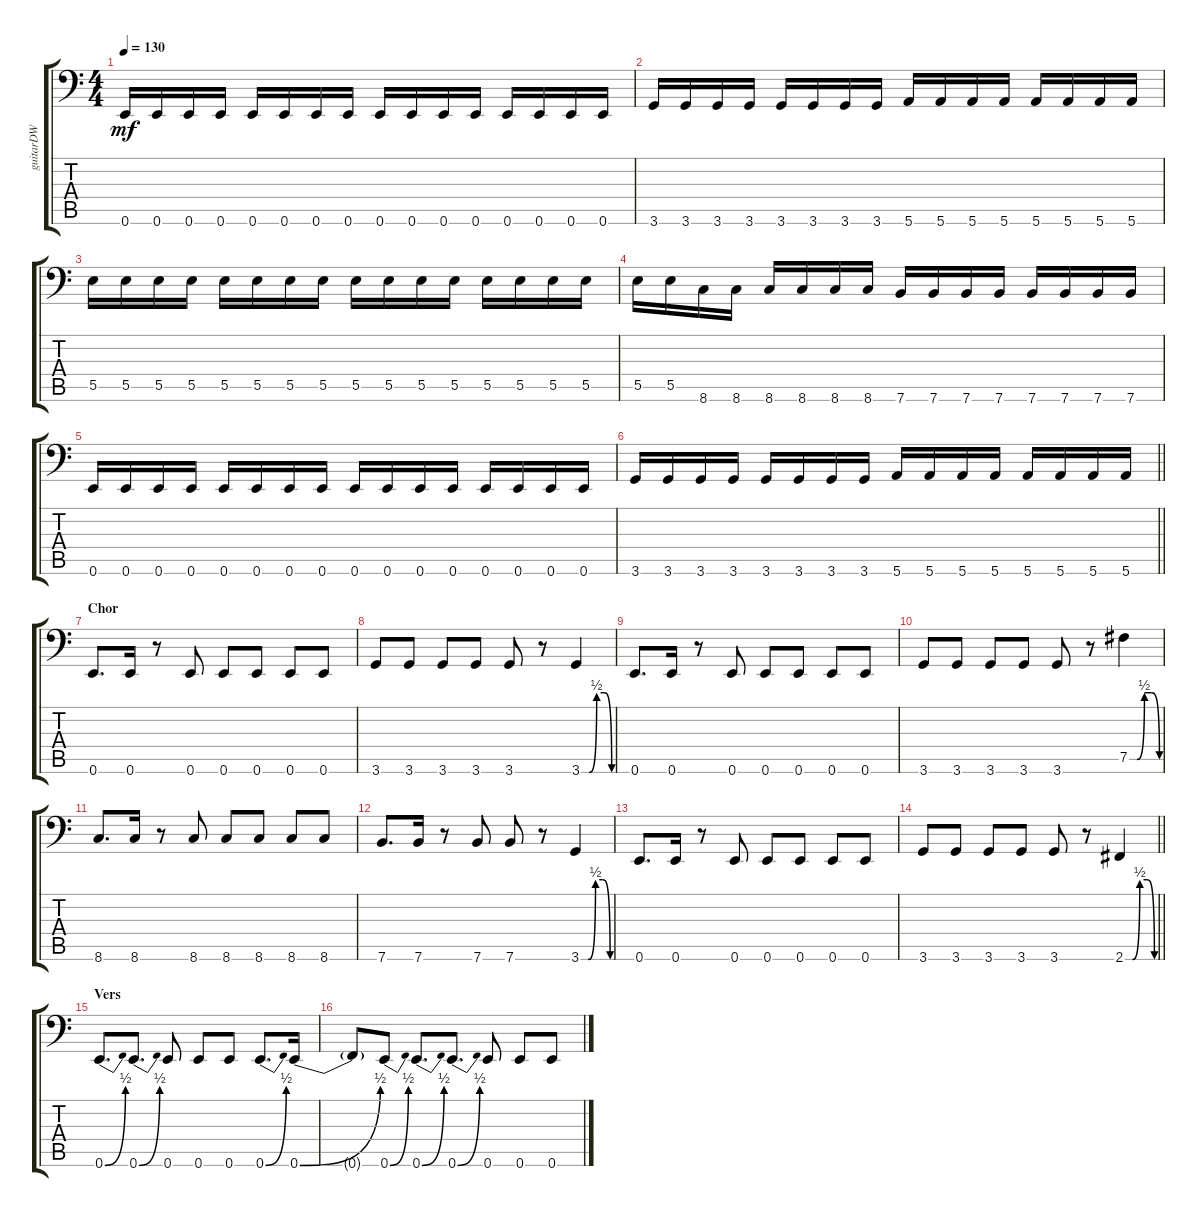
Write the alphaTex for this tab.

\track ("guitarDW" "guitarDW") {instrument distortionguitar}
\staff {score tabs}
\tuning (Gb3 Db3 A2 E2 B1 E1) {hide}
\ts (4 4)
\tempo 130
\clef f4
\ks c
0.6.16{dy mf} 0.6.16 0.6.16 0.6.16 0.6.16 0.6.16 0.6.16 0.6.16 0.6.16 0.6.16 0.6.16 0.6.16 0.6.16 0.6.16 0.6.16 0.6.16 |
3.6.16 3.6.16 3.6.16 3.6.16 3.6.16 3.6.16 3.6.16 3.6.16 5.6.16 5.6.16 5.6.16 5.6.16 5.6.16 5.6.16 5.6.16 5.6.16 |
5.5.16 5.5.16 5.5.16 5.5.16 5.5.16 5.5.16 5.5.16 5.5.16 5.5.16 5.5.16 5.5.16 5.5.16 5.5.16 5.5.16 5.5.16 5.5.16 |
5.5.16 5.5.16 8.6.16 8.6.16 8.6.16 8.6.16 8.6.16 8.6.16 7.6.16 7.6.16 7.6.16 7.6.16 7.6.16 7.6.16 7.6.16 7.6.16 |
0.6.16 0.6.16 0.6.16 0.6.16 0.6.16 0.6.16 0.6.16 0.6.16 0.6.16 0.6.16 0.6.16 0.6.16 0.6.16 0.6.16 0.6.16 0.6.16 |
\barLineRight lightlight
3.6.16 3.6.16 3.6.16 3.6.16 3.6.16 3.6.16 3.6.16 3.6.16 5.6.16 5.6.16 5.6.16 5.6.16 5.6.16 5.6.16 5.6.16 5.6.16 |
\section ("" "Chor")
0.6.8{d} 0.6.16 r.8 0.6.8 0.6.8 0.6.8 0.6.8 0.6.8 |
3.6.8 3.6.8 3.6.8 3.6.8 3.6.8 r.8 3.6{be (custom 0 0 15 0 30 2 45 2 60 0)}.4 |
0.6.8{d} 0.6.16 r.8 0.6.8 0.6.8 0.6.8 0.6.8 0.6.8 |
3.6.8 3.6.8 3.6.8 3.6.8 3.6.8 r.8 7.5{be (custom 0 0 15 0 30 2 44 2 60 0)}.4 |
8.6.8{d} 8.6.16 r.8 8.6.8 8.6.8 8.6.8 8.6.8 8.6.8 |
7.6.8{d} 7.6.16 r.8 7.6.8 7.6.8 r.8 3.6{be (custom 0 0 15 0 30 2 45 2 60 0)}.4 |
0.6.8{d} 0.6.16 r.8 0.6.8 0.6.8 0.6.8 0.6.8 0.6.8 |
\barLineRight lightlight
3.6.8 3.6.8 3.6.8 3.6.8 3.6.8 r.8 2.6{be (custom 0 0 15 0 30 2 45 2 60 0)}.4 |
\section ("" "Vers")
0.6{be (bend 0 0 60 2)}.8{d} 0.6{be (bend 0 0 60 2)}.8{d} 0.6.8 0.6.8 0.6.8 0.6{be (bend 0 0 60 2)}.8{d} 0.6{be (bend 0 0 60 2)}.16 |
0.6{t}.8 0.6{be (bend 0 0 60 2)}.8 0.6{be (bend 0 0 60 2)}.8{d} 0.6{be (bend 0 0 60 2)}.8{d} 0.6.8 0.6.8 0.6.8
